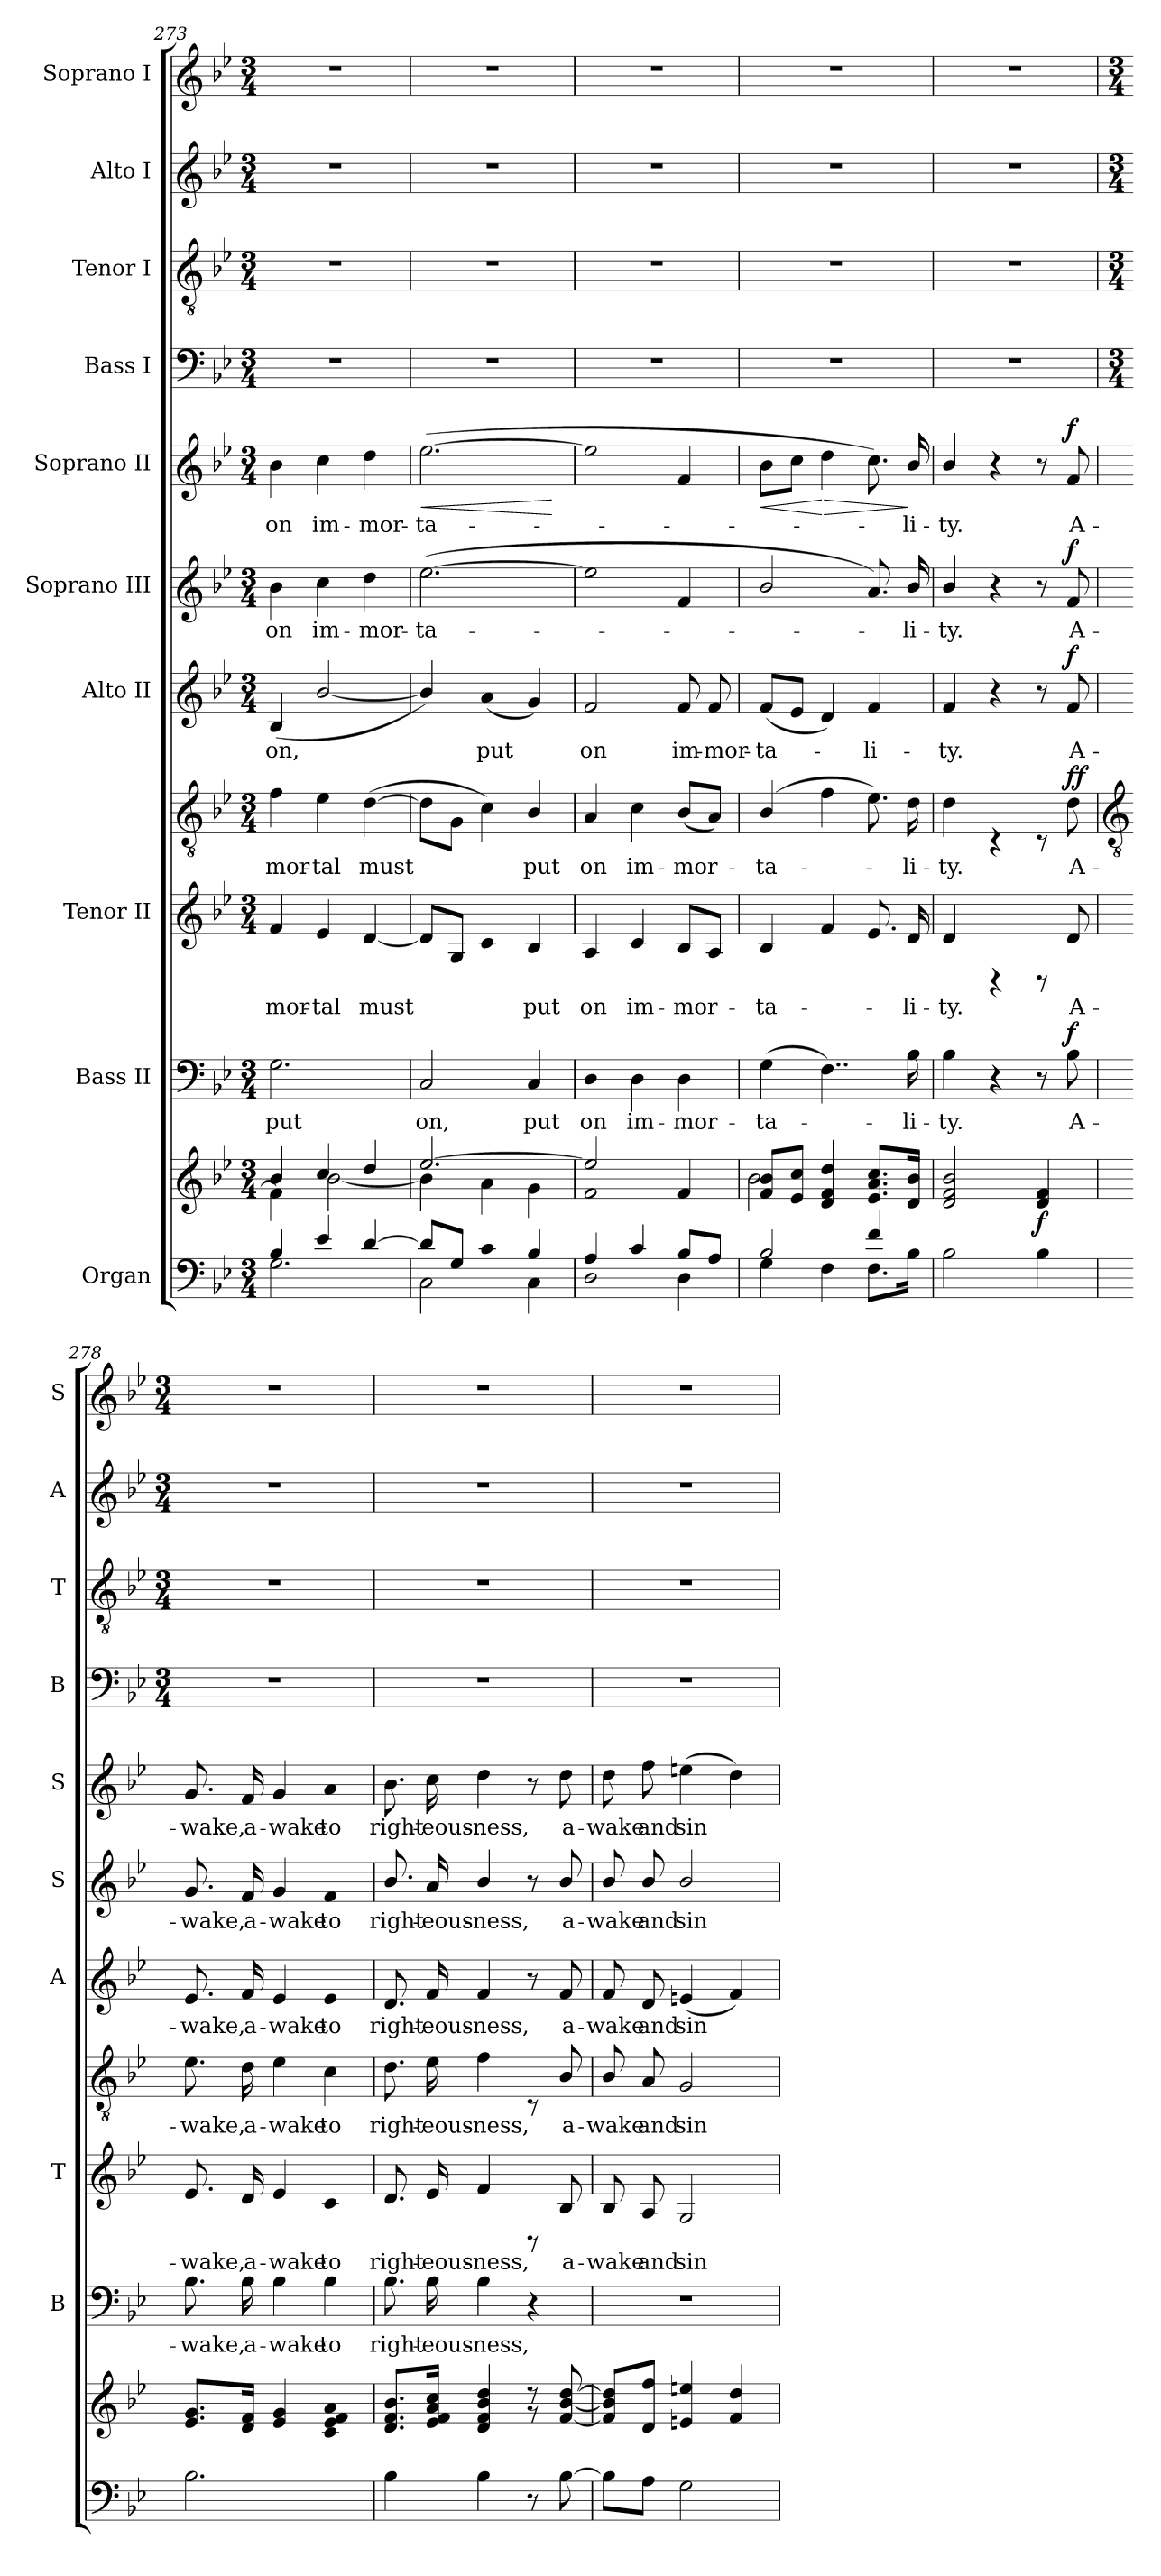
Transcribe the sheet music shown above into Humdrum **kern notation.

**kern	**kern	**dynam	**kern	**text	**dynam	**kern	**text	**kern	**text	**dynam	**kern	**text	**dynam	**kern	**text	**dynam	**kern	**text	**dynam	**kern	**kern	**kern	**kern
*part10	*part10	*part10	*part9	*part9	*part9	*part8	*part8	*part8	*part8	*part8	*part7	*part7	*part7	*part6	*part6	*part6	*part5	*part5	*part5	*part4	*part3	*part2	*part1
*staff12	*staff11	*staff11/12	*staff10	*staff10	*staff10	*staff9	*staff9	*staff8	*staff8	*staff8/9	*staff7	*staff7	*staff7	*staff6	*staff6	*staff6	*staff5	*staff5	*staff5	*staff4	*staff3	*staff2	*staff1
*I"Organ	*	*	*I"Bass II	*	*	*I"Tenor II	*	*	*	*	*I"Alto II	*	*	*I"Soprano III	*	*	*I"Soprano II	*	*	*I"Bass I	*I"Tenor I	*I"Alto I	*I"Soprano I
*	*	*	*I'B	*	*	*I'T	*	*	*	*	*I'A	*	*	*I'S	*	*	*I'S	*	*	*I'B	*I'T	*I'A	*I'S
*clefF4	*clefG2	*	*clefF4	*	*	*	*	*clefGv2	*	*	*clefG2	*	*	*clefG2	*	*	*clefG2	*	*	*clefF4	*clefGv2	*clefG2	*clefG2
*k[b-e-]	*k[b-e-]	*	*k[b-e-]	*	*	*k[b-e-]	*	*k[b-e-]	*	*	*k[b-e-]	*	*	*k[b-e-]	*	*	*k[b-e-]	*	*	*k[b-e-]	*k[b-e-]	*k[b-e-]	*k[b-e-]
*B-:	*B-:	*	*B-:	*	*	*B-:	*	*B-:	*	*	*B-:	*	*	*B-:	*	*	*B-:	*	*	*B-:	*B-:	*B-:	*B-:
*M3/4	*M3/4	*	*M3/4	*	*	*M3/4	*	*M3/4	*	*	*M3/4	*	*	*M3/4	*	*	*M3/4	*	*	*M3/4	*M3/4	*M3/4	*M3/4
=273	=273	=273	=273	=273	=273	=273	=273	=273	=273	=273	=273	=273	=273	=273	=273	=273	=273	=273	=273	=273	=273	=273	=273
*^	*^	*	*	*	*	*	*	*	*	*	*	*	*	*	*	*	*	*	*	*	*	*	*
!	!	!	!	!	!	!LO:LY:b	!	!	!LO:LY:b	!	!LO:LY:b	!	!	!LO:LY:b	!	!	!LO:LY:b	!	!	!LO:LY:b	!	!	!	!	!
4B-/	2.G\	4b-/	4f\]	.	2.G	put	.	4f	mor-	4f	mor-	.	(<4B-	on,	.	4b-	on	.	4b-	on	.	2.r	2.r	2.r	2.r
!	!	!	!	!	!	!	!	!	!LO:LY:b	!	!LO:LY:b	!	!	!	!	!	!LO:LY:b	!	!	!LO:LY:b	!	!	!	!	!
4e-/	.	4cc/	[2b-\	.	.	.	.	4e-	-tal	4e-	-tal	.	[2b-/	.	.	4cc	im-	.	4cc	im-	.	.	.	.	.
!	!	!	!	!	!	!	!	!	!LO:LY:b	!	!LO:LY:b	!	!	!	!	!	!LO:LY:b	!	!	!LO:LY:b	!	!	!	!	!
[4d/	.	4dd/	.	.	.	.	.	[4d	must	(>[4d	must	.	.	.	.	4dd	-mor-	.	4dd	-mor-	.	.	.	.	.
=274	=274	=274	=274	=274	=274	=274	=274	=274	=274	=274	=274	=274	=274	=274	=274	=274	=274	=274	=274	=274	=274	=274	=274	=274	=274
!	!	!	!	!	!	!LO:LY:b	!	!	!	!	!	!	!	!	!	!	!LO:LY:b	!	!	!LO:LY:b	!LO:HP:b	!	!	!	!
8d/L]	2C\	[2.ee-/	4b-\]	.	2C	on,	.	8dL]	.	8dL]	.	.	4b-/])	.	.	(<[2.ee-	-ta-	.	(>[2.ee-	-ta-	<	2.r	2.r	2.r	2.r
8G/J	.	.	.	.	.	.	.	8GJ	.	8GJ	.	.	.	.	.	.	.	.	.	.	.	.	.	.	.
!	!	!	!	!	!	!	!	!	!	!	!	!	!	!LO:LY:b	!	!	!	!	!	!	!	!	!	!	!
4c/	.	.	4a\	.	.	.	.	4c	.	4c)	.	.	(<4a	put	.	.	.	.	.	.	.	.	.	.	.
!	!	!	!	!	!	!LO:LY:b	!	!	!LO:LY:b	!	!LO:LY:b	!	!	!	!	!	!	!	!	!	!	!	!	!	!
4B-/	4C\	.	4g\	.	4C	put	.	4B-/	put	4B-/	put	.	4g)	.	.	.	.	.	.	.	.	.	.	.	.
*v	*v	*	*	*	*	*	*	*	*	*	*	*	*	*	*	*	*	*	*	*	*	*	*	*	*
*	*v	*v	*	*	*	*	*	*	*	*	*	*	*	*	*	*	*	*	*	*	*	*	*	*
.	.	.	.	.	.	.	.	.	.	.	.	.	.	.	.	.	.	.	[	.	.	.	.
=275	=275	=275	=275	=275	=275	=275	=275	=275	=275	=275	=275	=275	=275	=275	=275	=275	=275	=275	=275	=275	=275	=275	=275
*^	*^	*	*	*	*	*	*	*	*	*	*	*	*	*	*	*	*	*	*	*	*	*	*
!	!	!	!	!	!	!LO:LY:b	!	!	!LO:LY:b	!	!LO:LY:b	!	!	!LO:LY:b	!	!	!	!	!	!	!	!	!	!	!
4A/	2D\	2ee-/]	2f\	.	4D	on	.	4A	on	4A	on	.	2f	on	.	2ee-]	.	.	2ee-]	.	.	2.r	2.r	2.r	2.r
!	!	!	!	!	!	!LO:LY:b	!	!	!LO:LY:b	!	!LO:LY:b	!	!	!	!	!	!	!	!	!	!	!	!	!	!
4c/	.	.	.	.	4D	im-	.	4c	im-	4c	im-	.	.	.	.	.	.	.	.	.	.	.	.	.	.
!	!	!	!	!	!	!LO:LY:b	!	!	!LO:LY:b	!	!LO:LY:b	!	!	!LO:LY:b	!	!	!	!	!	!	!	!	!	!	!
8B-/L	4D\	4f/	4ryy	.	4D	-mor-	.	8B-L	-mor-	(<8B-L	-mor-	.	8f	im-	.	4f	.	.	4f	.	.	.	.	.	.
!	!	!	!	!	!	!	!	!	!	!	!	!	!	!LO:LY:b	!	!	!	!	!	!	!	!	!	!	!
8A/J	.	.	.	.	.	.	.	8AJ	.	8AJ)	.	.	8f	-mor-	.	.	.	.	.	.	.	.	.	.	.
=276	=276	=276	=276	=276	=276	=276	=276	=276	=276	=276	=276	=276	=276	=276	=276	=276	=276	=276	=276	=276	=276	=276	=276	=276	=276
!	!	!	!	!	!	!LO:LY:b	!	!	!LO:LY:b	!	!LO:LY:b	!	!	!LO:LY:b	!	!	!	!	!	!	!LO:HP:b	!	!	!	!
2B-/	4G\	8f/ 8b-/L	2b-\	.	(>4G	-ta-	.	4B-/	ta-	(>4B-/	ta-	.	(<8fL	-ta-	.	2b-/	.	.	8b-L	.	<	2.r	2.r	2.r	2.r
.	.	8e-/ 8cc/J	.	.	.	.	.	.	.	.	.	.	8e-J	.	.	.	.	.	8ccJ	.	.	.	.	.	.
!	!	!	!	!	!	!	!	!	!	!	!	!	!	!	!	!	!	!	!	!	!LO:HP:n=1:b	!	!	!	!
.	4F\	4d/ 4f/ 4dd/	.	.	4..F)	.	.	4f	.	4f	.	.	4d)	.	.	.	.	.	4dd	.	[ >	.	.	.	.
!	!	!	!	!	!	!	!	!	!	!	!	!	!	!LO:LY:b	!	!	!	!	!	!	!	!	!	!	!
4f/	8.F\L	8.e-/ 8.a/ 8.cc/L	4ryy	.	.	.	.	8.e-	.	8.e-)	.	.	4f	li-	.	8.a)	.	.	8.cc)	.	.	.	.	.	.
!	!	!	!	!	!	!LO:LY:b	!	!	!LO:LY:b	!	!LO:LY:b	!	!	!	!	!	!LO:LY:b	!	!	!LO:LY:b	!	!	!	!	!
.	16B-\J	16d/ 16b-/J	.	.	16B-	li-	.	16d	li-	16d	li-	.	.	.	.	16b-/	li-	.	16b-/	li-	]	.	.	.	.
=277	=277	=277	=277	=277	=277	=277	=277	=277	=277	=277	=277	=277	=277	=277	=277	=277	=277	=277	=277	=277	=277	=277	=277	=277	=277
!	!	!	!	!	!	!LO:LY:b	!	!	!LO:LY:b	!	!LO:LY:b	!	!	!LO:LY:b	!	!	!LO:LY:b	!	!	!LO:LY:b	!	!	!	!	!
2.ryy	2B-\	2d/ 2f/ 2b-/	2ryy	.	4B-	-ty.	.	4d	-ty.	4d	-ty.	.	4f	-ty.	.	4b-/	-ty.	.	4b-/	-ty.	.	2.r	2.r	2.r	2.r
.	.	.	.	.	4r	.	.	4rBB	.	4rBB	.	.	4r	.	.	4r	.	.	4r	.	.	.	.	.	.
!	!	!	!	!LO:DY:b	!	!	!	!	!	!	!	!	!	!	!	!	!	!	!	!	!	!	!	!	!
.	4B-\	4d/ 4f/	4ryy	f	8r	.	.	8rBB	.	8rBB	.	.	8r	.	.	8r	.	.	8r	.	.	.	.	.	.
!	!	!	!	!	!	!LO:LY:b	!LO:DY:b	!	!LO:LY:b	!	!LO:LY:b	!LO:DY:b=2	!	!LO:LY:b	!	!	!LO:LY:b	!	!	!LO:LY:b	!	!	!	!	!
!	!	!	!	!	!	!	!	!	!	!	!	!LO:DY:n=1:b	!	!	!LO:DY:b	!	!	!LO:DY:b	!	!	!LO:DY:b	!	!	!	!
.	.	.	.	.	8B-	A-	f	8d	A-	8d	A-	f f	8f	A-	f	8f	A-	f	8f	A-	f	.	.	.	.
!!LO:LB:g=z
=278	=278	=278	=278	=278	=278	=278	=278	=278	=278	=278	=278	=278	=278	=278	=278	=278	=278	=278	=278	=278	=278	=278	=278	=278	=278
*	*	*	*	*	*	*	*	*	*	*clefGv2	*	*	*	*	*	*	*	*	*	*	*	*	*	*	*
*	*	*	*	*	*	*	*	*	*	*	*	*	*	*	*	*	*	*	*	*	*	*M3/4	*M3/4	*M3/4	*M3/4
!	!	!	!	!	!	!LO:LY:b	!	!	!LO:LY:b	!	!LO:LY:b	!	!	!LO:LY:b	!	!	!LO:LY:b	!	!	!LO:LY:b	!	!	!	!	!
2.B-\	2ryy	8.e-/ 8.g/L	2.ryy	.	8.B-	-wake,	.	8.e-	-wake,	8.e-	-wake,	.	8.e-	-wake,	.	8.g	-wake,	.	8.g	-wake,	.	2.r	2.r	2.r	2.r
!	!	!	!	!	!	!LO:LY:b	!	!	!LO:LY:b	!	!LO:LY:b	!	!	!LO:LY:b	!	!	!LO:LY:b	!	!	!LO:LY:b	!	!	!	!	!
.	.	16d/ 16f/J	.	.	16B-	a-	.	16d	a-	16d	a-	.	16f	a-	.	16f	a-	.	16f	a-	.	.	.	.	.
!	!	!	!	!	!	!LO:LY:b	!	!	!LO:LY:b	!	!LO:LY:b	!	!	!LO:LY:b	!	!	!LO:LY:b	!	!	!LO:LY:b	!	!	!	!	!
.	.	4e-/ 4g/	.	.	4B-	-wake	.	4e-	-wake	4e-	-wake	.	4e-	-wake	.	4g	-wake	.	4g	-wake	.	.	.	.	.
!	!	!	!	!	!	!LO:LY:b	!	!	!LO:LY:b	!	!LO:LY:b	!	!	!LO:LY:b	!	!	!LO:LY:b	!	!	!LO:LY:b	!	!	!	!	!
.	4ryy	4c/ 4e-/ 4f/ 4a/	.	.	4B-	to	.	4c	to	4c	to	.	4e-	to	.	4f	to	.	4a	to	.	.	.	.	.
=279	=279	=279	=279	=279	=279	=279	=279	=279	=279	=279	=279	=279	=279	=279	=279	=279	=279	=279	=279	=279	=279	=279	=279	=279	=279
!	!	!	!	!	!	!LO:LY:b	!	!	!LO:LY:b	!	!LO:LY:b	!	!	!LO:LY:b	!	!	!LO:LY:b	!	!	!LO:LY:b	!	!	!	!	!
4B-\	2ryy	8.d/ 8.f/ 8.b-/L	4ryy	.	8.B-	right-	.	8.d	right-	8.d	right-	.	8.d	right-	.	8.b-/	right-	.	8.b-	right-	.	2.r	2.r	2.r	2.r
!	!	!	!	!	!	!LO:LY:b	!	!	!LO:LY:b	!	!LO:LY:b	!	!	!LO:LY:b	!	!	!LO:LY:b	!	!	!LO:LY:b	!	!	!	!	!
.	.	16e-/ 16f/ 16a/ 16cc/J	.	.	16B-	-eous-	.	16e-	-eous-	16e-	-eous-	.	16f	-eous-	.	16a	-eous-	.	16cc	-eous-	.	.	.	.	.
!	!	!	!	!	!	!LO:LY:b	!	!	!LO:LY:b	!	!LO:LY:b	!	!	!LO:LY:b	!	!	!LO:LY:b	!	!	!LO:LY:b	!	!	!	!	!
4B-\	.	4d/ 4f/ 4b-/ 4dd/	4ryy	.	4B-	-ness,	.	4f	-ness,	4f	-ness,	.	4f	-ness,	.	4b-/	-ness,	.	4dd	-ness,	.	.	.	.	.
8r	4ryy	8r	8r	.	4r	.	.	8rBB	.	8rBB	.	.	8r	.	.	8r	.	.	8r	.	.	.	.	.	.
!	!	!	!	!	!	!	!	!	!LO:LY:b	!	!LO:LY:b	!	!	!LO:LY:b	!	!	!LO:LY:b	!	!	!LO:LY:b	!	!	!	!	!
[8B-\	.	[8f/ [8b-/ [8dd/	8ryy	.	.	.	.	8B-/	a-	8B-/	a-	.	8f	a-	.	8b-/	a-	.	8dd	a-	.	.	.	.	.
=280	=280	=280	=280	=280	=280	=280	=280	=280	=280	=280	=280	=280	=280	=280	=280	=280	=280	=280	=280	=280	=280	=280	=280	=280	=280
!	!	!	!	!	!LO:N:vis=1	!	!	!	!LO:LY:b	!	!LO:LY:b	!	!	!LO:LY:b	!	!	!LO:LY:b	!	!	!LO:LY:b	!	!	!	!	!
8B-\L]	2ryy	8f/] 8b-/] 8dd/]L	2.ryy	.	2.r	.	.	8B-/	-wake	8B-/	-wake	.	8f	-wake	.	8b-/	-wake	.	8dd	-wake	.	2.r	2.r	2.r	2.r
!	!	!	!	!	!	!	!	!	!LO:LY:b	!	!LO:LY:b	!	!	!LO:LY:b	!	!	!LO:LY:b	!	!	!LO:LY:b	!	!	!	!	!
8A\J	.	8d/ 8ff/J	.	.	.	.	.	8A	and	8A	and	.	8d	and	.	8b-/	and	.	8ff	and	.	.	.	.	.
!	!	!	!	!	!	!	!	!	!LO:LY:b	!	!LO:LY:b	!	!	!LO:LY:b	!	!	!LO:LY:b	!	!	!LO:LY:b	!	!	!	!	!
2G\	.	4en/ 4een/	.	.	.	.	.	2G	sin	2G	sin	.	(<4en	sin	.	2b-/	sin	.	(>4een	sin	.	.	.	.	.
.	4ryy	4f/ 4dd/	.	.	.	.	.	.	.	.	.	.	4f)	.	.	.	.	.	4dd)	.	.	.	.	.	.
*v	*v	*	*	*	*	*	*	*	*	*	*	*	*	*	*	*	*	*	*	*	*	*	*	*	*
*	*v	*v	*	*	*	*	*	*	*	*	*	*	*	*	*	*	*	*	*	*	*	*	*	*
=	=	=	=	=	=	=	=	=	=	=	=	=	=	=	=	=	=	=	=	=	=	=	=
*-	*-	*-	*-	*-	*-	*-	*-	*-	*-	*-	*-	*-	*-	*-	*-	*-	*-	*-	*-	*-	*-	*-	*-
